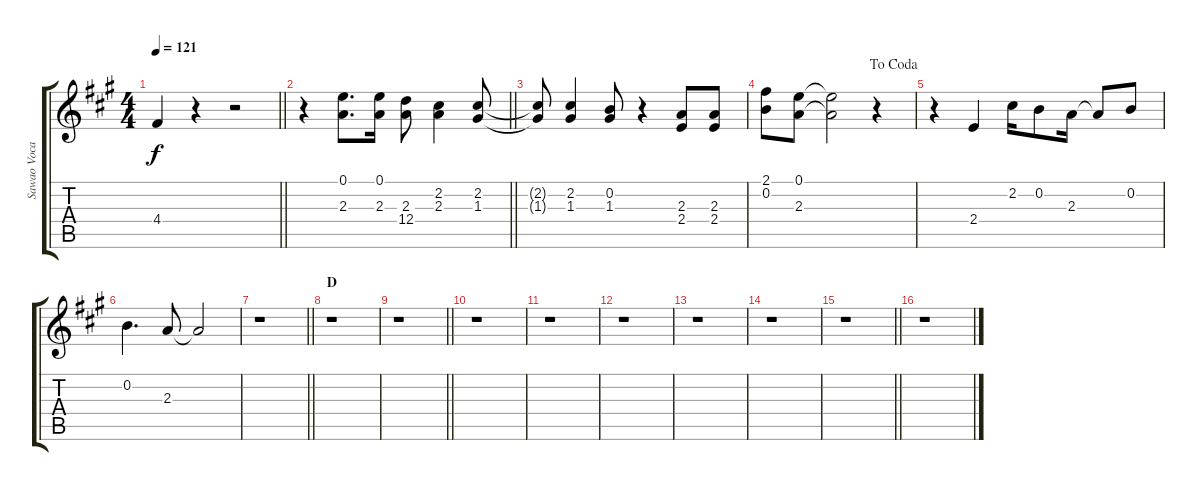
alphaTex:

\track ("Sawao Vocal" "Sawao Voca") {instrument contrabass}
\staff {score tabs}
\tuning (E4 B3 G3 D3 A2 E2) {hide}
\ts (4 4)
\tempo 121
\clef g2
\barLineRight lightlight
\ks a
4.4{t}.4{dy f} r.4 r.2 |
\section ("" "")
\barLineRight lightlight
r.4 (0.1 2.3).8{d} (0.1 2.3).16 (2.3 12.4).8 (2.2 2.3).4 (2.2 1.3).8 |
(2.2{t} 1.3{t}).8 (2.2 1.3).4 (0.2 1.3).8 r.4 (2.3 2.4).8 (2.3 2.4).8 |
\jump dacoda
(2.1 0.2).8 (0.1 2.3).8 (0.1{t} 2.3{t}).2 r.4 |
r.4 2.4.4 2.2.16 0.2.8 2.3.16 2.3{t}.8 0.2.8 |
0.2.4{d} 2.3.8 2.3{t}.2 |
\barLineRight lightlight
r.1 |
\section ("" "D")
r.1 |
\barLineRight lightlight
r.1 |
\section ("" "")
r.1 |
r.1 |
r.1 |
r.1 |
r.1 |
\barLineRight lightlight
r.1 |
\section ("" "")
r.1
